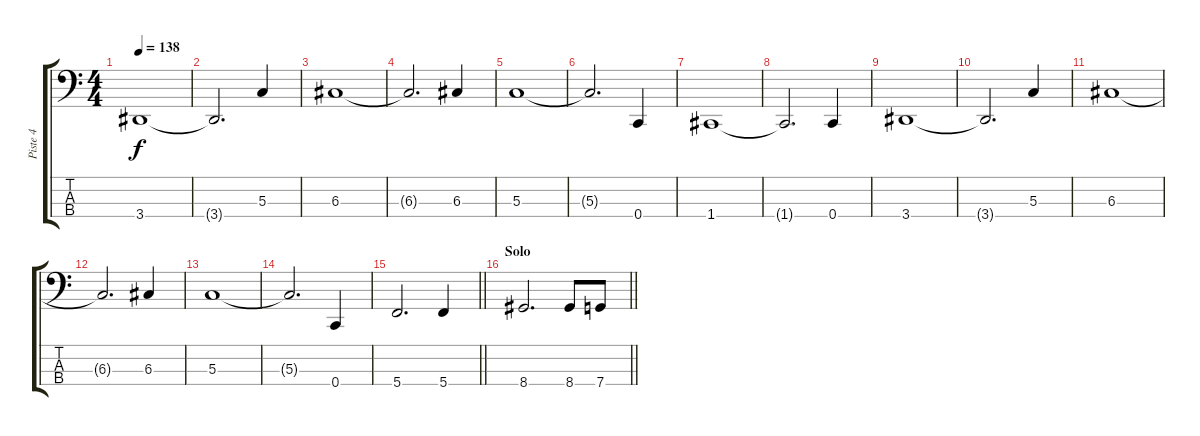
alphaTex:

\track ("Piste 4" "Piste 4") {instrument electricbassfinger}
\staff {score tabs}
\tuning (F2 C2 G1 C1) {hide}
\ts (4 4)
\tempo 138
\clef f4
\ks c
3.4.1{dy f} |
3.4{t}.2{d} 5.3.4 |
6.3.1 |
6.3{t}.2{d} 6.3.4 |
5.3.1 |
5.3{t}.2{d} 0.4.4 |
1.4.1 |
1.4{t}.2{d} 0.4.4 |
3.4.1 |
3.4{t}.2{d} 5.3.4 |
6.3.1 |
6.3{t}.2{d} 6.3.4 |
5.3.1 |
5.3{t}.2{d} 0.4.4 |
\barLineRight lightlight
5.4.2{d} 5.4.4 |
\section ("" "Solo")
\barLineRight lightlight
8.4.2{d} 8.4.8 7.4.8
